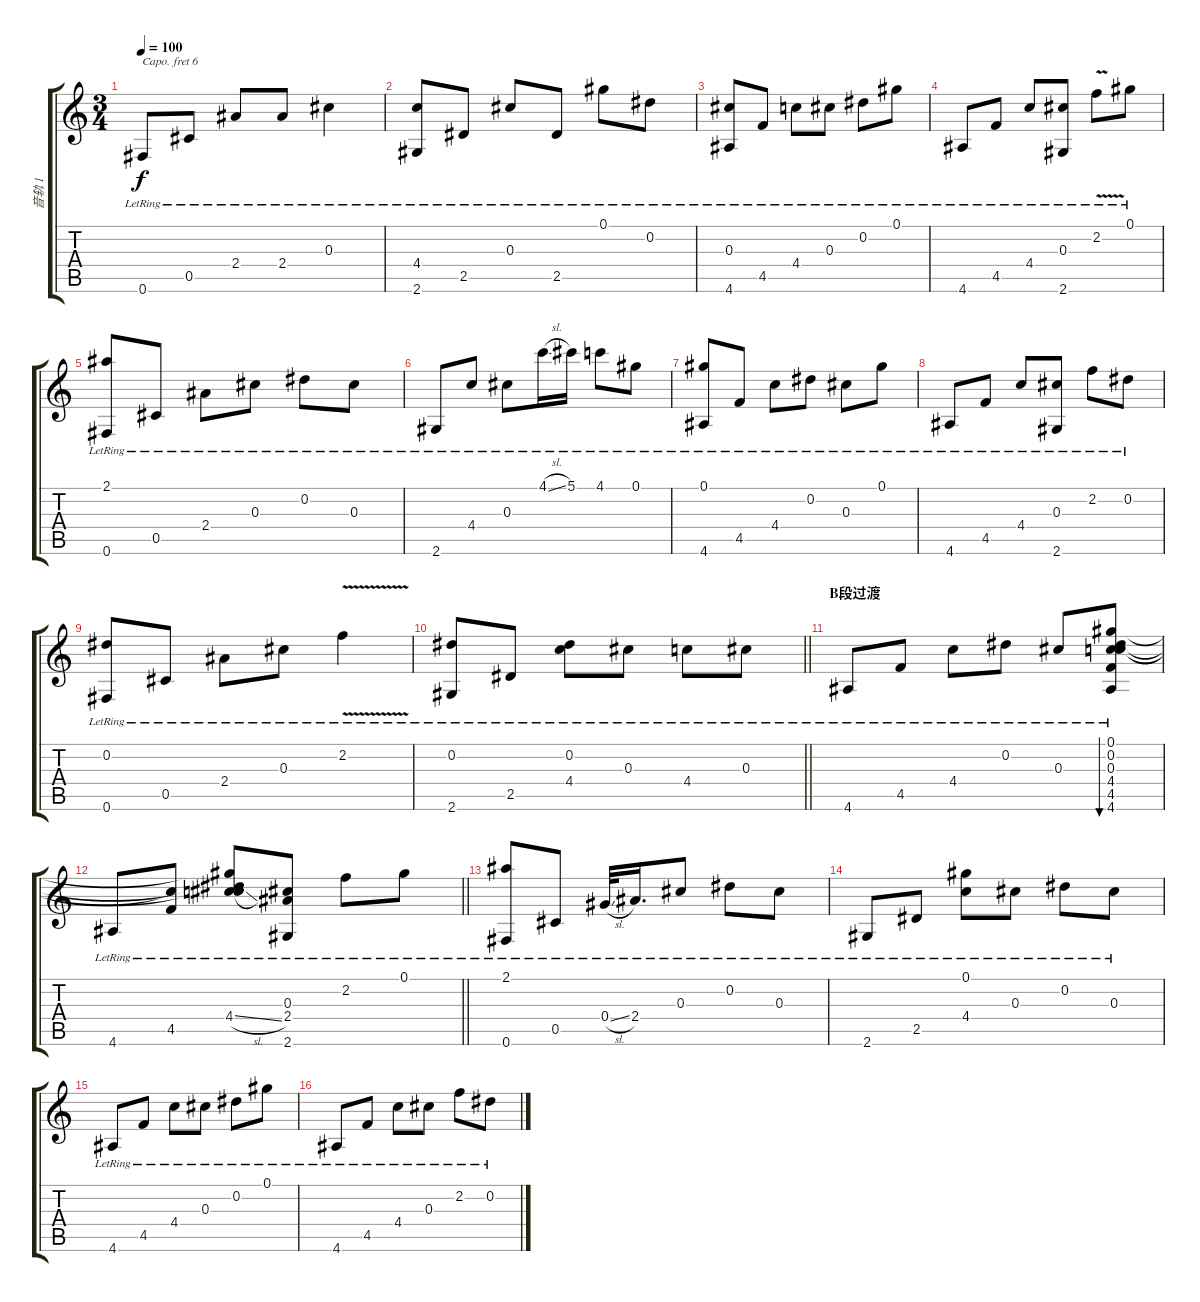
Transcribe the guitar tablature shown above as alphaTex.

\track ("音轨 1" "音轨 1") {instrument acousticguitarsteel}
\staff {score tabs}
\capo 6
\tuning (D4 A3 G3 D3 G2 C2) {hide}
\ts (3 4)
\tempo 100
\clef g2
\ks c
0.6{lr}.8{dy f} 0.5{lr}.8 2.4{lr}.8 2.4{lr}.8 0.3{lr}.4 |
(4.4{lr} 2.6{lr}).8 2.5{lr}.8 0.3{lr}.8 2.5{lr}.8 0.1{lr}.8 0.2{lr}.8 |
(0.3{lr} 4.6{lr}).8 4.5{lr}.8 4.4{lr}.8 0.3{lr}.8 0.2{lr}.8 0.1{lr}.8 |
4.6{lr}.8 4.5{lr}.8 4.4{lr}.8 (0.3{lr} 2.6).8 2.2{v lr}.8 0.1{lr}.8 |
(2.1{lr} 0.6{lr}).8 0.5{lr}.8 2.4{lr}.8 0.3{lr}.8 0.2{lr}.8 0.3{lr}.8 |
2.6{lr}.8 4.4{lr}.8 0.3{lr}.8 4.1{sl lr}.16 5.1{lr}.16 4.1{lr}.8 0.1{lr}.8 |
(0.1{lr} 4.6{lr}).8 4.5{lr}.8 4.4{lr}.8 0.2{lr}.8 0.3{lr}.8 0.1{lr}.8 |
4.6{lr}.8 4.5{lr}.8 4.4{lr}.8 (0.3{lr} 2.6{lr}).8 2.2{lr}.8 0.2{lr}.8 |
(0.2{lr} 0.6{lr}).8 0.5{lr}.8 2.4{lr}.8 0.3{lr}.8 2.2{v lr}.4 |
\barLineRight lightlight
(0.2{lr} 2.6{lr}).8 2.5{lr}.8 (0.2{lr} 4.4{lr}).8 0.3{lr}.8 4.4{lr}.8 0.3{lr}.8 |
\section ("" "B段过渡")
4.6{lr}.8 4.5{lr}.8 4.4{lr}.8 0.2{lr}.8 0.3{lr}.8 (0.1{lr} 0.2 0.3 4.4 4.5 4.6).8{bu 240} |
\barLineRight lightlight
4.6{lr}.8 (4.4{t} 4.5{lr}).8 (0.1{t} 0.2{t} 0.3{t} 4.4{sl lr}).8 (0.3{lr} 2.4 2.6{lr}).8 2.2{lr}.8 0.1{lr}.8 |
(2.1{lr} 0.6{lr}).8 0.5{lr}.8 0.4{sl lr}.32 2.4{lr}.16{d} 0.3{lr}.8 0.2{lr}.8 0.3{lr}.8 |
2.6{lr}.8 2.5{lr}.8 (0.1{lr} 4.4{lr}).8 0.3{lr}.8 0.2{lr}.8 0.3{lr}.8 |
4.6{lr}.8 4.5{lr}.8 4.4{lr}.8 0.3{lr}.8 0.2{lr}.8 0.1{lr}.8 |
4.6{lr}.8 4.5{lr}.8 4.4{lr}.8 0.3{lr}.8 2.2{lr}.8 0.2{lr}.8
